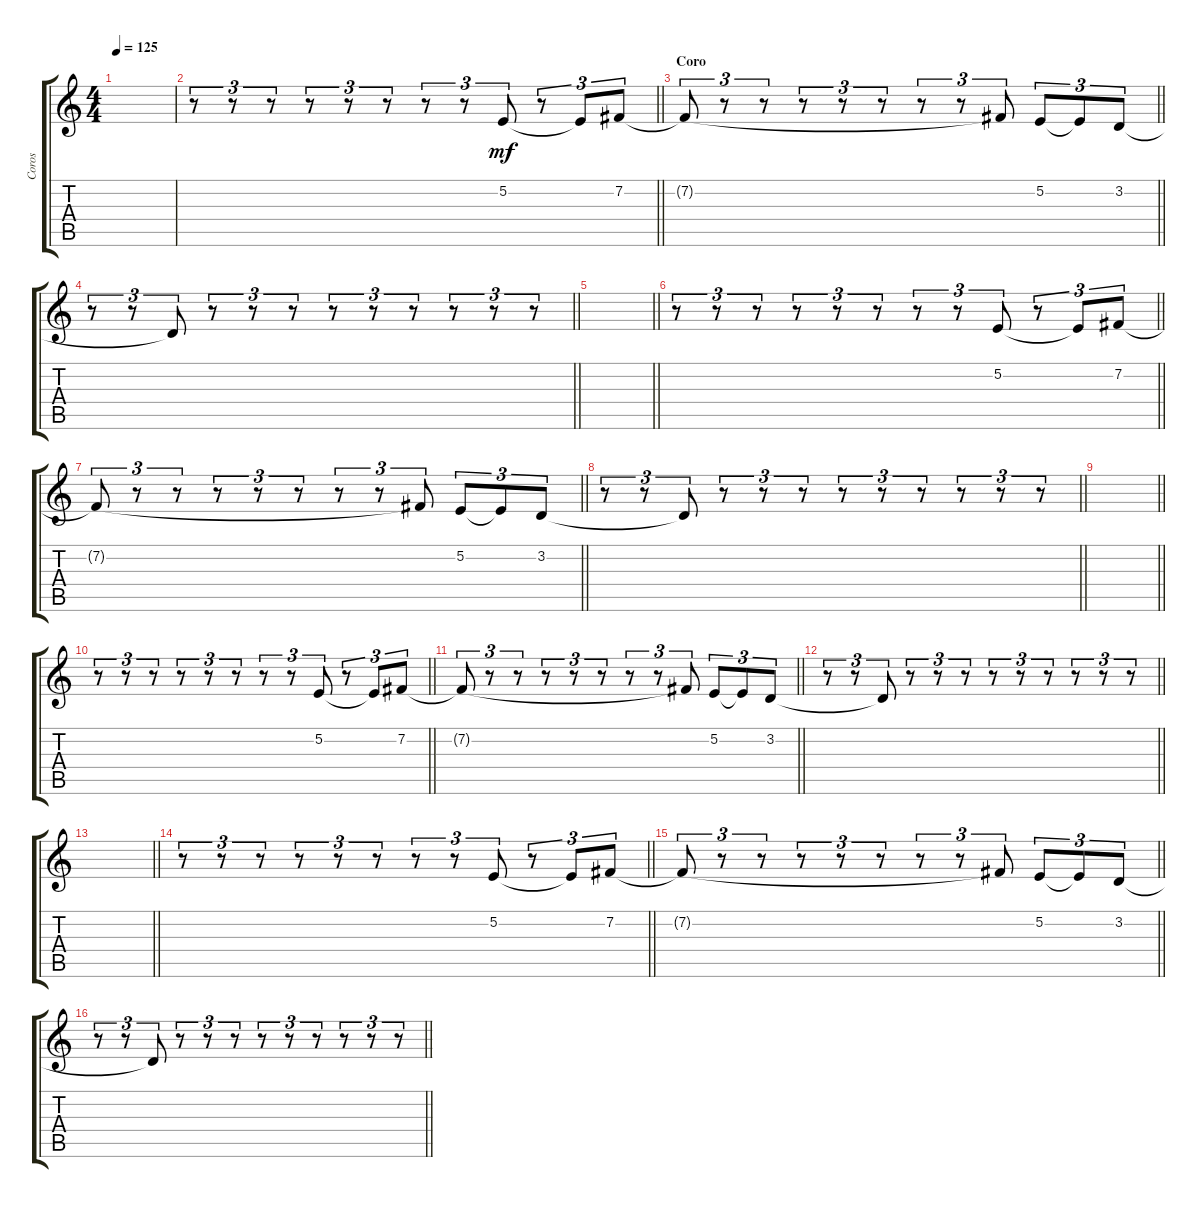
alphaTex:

\track ("Coros" "Coros") {instrument flute}
\staff {score tabs}
\tuning (E4 B3 G3 D3 A2 E2) {hide}
\ts (4 4)
\tempo 125
\clef g2
\ks c
|
\barLineRight lightlight
r.8{tu (3 2) volume 11} r.8{tu (3 2)} r.8{tu (3 2)} r.8{tu (3 2)} r.8{tu (3 2)} r.8{tu (3 2)} r.8{tu (3 2)} r.8{tu (3 2)} 5.2.8{tu (3 2) dy mf} r.8{tu (3 2)} 5.2{t}.8{tu (3 2)} 7.2.8{tu (3 2)} |
\section ("" "Coro")
\barLineRight lightlight
7.2{t}.8{tu (3 2)} r.8{tu (3 2)} r.8{tu (3 2)} r.8{tu (3 2)} r.8{tu (3 2)} r.8{tu (3 2)} r.8{tu (3 2)} r.8{tu (3 2)} 7.2{t}.8{tu (3 2)} 5.2.8{tu (3 2)} 5.2{t}.8{tu (3 2)} 3.2.8{tu (3 2)} |
\barLineRight lightlight
r.8{tu (3 2)} r.8{tu (3 2)} 3.2{t}.8{tu (3 2)} r.8{tu (3 2)} r.8{tu (3 2)} r.8{tu (3 2)} r.8{tu (3 2)} r.8{tu (3 2)} r.8{tu (3 2)} r.8{tu (3 2)} r.8{tu (3 2)} r.8{tu (3 2)} |
\barLineRight lightlight
|
\barLineRight lightlight
r.8{tu (3 2)} r.8{tu (3 2)} r.8{tu (3 2)} r.8{tu (3 2)} r.8{tu (3 2)} r.8{tu (3 2)} r.8{tu (3 2)} r.8{tu (3 2)} 5.2.8{tu (3 2)} r.8{tu (3 2)} 5.2{t}.8{tu (3 2)} 7.2.8{tu (3 2)} |
\barLineRight lightlight
7.2{t}.8{tu (3 2)} r.8{tu (3 2)} r.8{tu (3 2)} r.8{tu (3 2)} r.8{tu (3 2)} r.8{tu (3 2)} r.8{tu (3 2)} r.8{tu (3 2)} 7.2{t}.8{tu (3 2)} 5.2.8{tu (3 2)} 5.2{t}.8{tu (3 2)} 3.2.8{tu (3 2)} |
\barLineRight lightlight
r.8{tu (3 2)} r.8{tu (3 2)} 3.2{t}.8{tu (3 2)} r.8{tu (3 2)} r.8{tu (3 2)} r.8{tu (3 2)} r.8{tu (3 2)} r.8{tu (3 2)} r.8{tu (3 2)} r.8{tu (3 2)} r.8{tu (3 2)} r.8{tu (3 2)} |
\barLineRight lightlight
|
\barLineRight lightlight
r.8{tu (3 2)} r.8{tu (3 2)} r.8{tu (3 2)} r.8{tu (3 2)} r.8{tu (3 2)} r.8{tu (3 2)} r.8{tu (3 2)} r.8{tu (3 2)} 5.2.8{tu (3 2)} r.8{tu (3 2)} 5.2{t}.8{tu (3 2)} 7.2.8{tu (3 2)} |
\barLineRight lightlight
7.2{t}.8{tu (3 2)} r.8{tu (3 2)} r.8{tu (3 2)} r.8{tu (3 2)} r.8{tu (3 2)} r.8{tu (3 2)} r.8{tu (3 2)} r.8{tu (3 2)} 7.2{t}.8{tu (3 2)} 5.2.8{tu (3 2)} 5.2{t}.8{tu (3 2)} 3.2.8{tu (3 2)} |
\barLineRight lightlight
r.8{tu (3 2)} r.8{tu (3 2)} 3.2{t}.8{tu (3 2)} r.8{tu (3 2)} r.8{tu (3 2)} r.8{tu (3 2)} r.8{tu (3 2)} r.8{tu (3 2)} r.8{tu (3 2)} r.8{tu (3 2)} r.8{tu (3 2)} r.8{tu (3 2)} |
\barLineRight lightlight
|
\barLineRight lightlight
r.8{tu (3 2)} r.8{tu (3 2)} r.8{tu (3 2)} r.8{tu (3 2)} r.8{tu (3 2)} r.8{tu (3 2)} r.8{tu (3 2)} r.8{tu (3 2)} 5.2.8{tu (3 2)} r.8{tu (3 2)} 5.2{t}.8{tu (3 2)} 7.2.8{tu (3 2)} |
\barLineRight lightlight
7.2{t}.8{tu (3 2)} r.8{tu (3 2)} r.8{tu (3 2)} r.8{tu (3 2)} r.8{tu (3 2)} r.8{tu (3 2)} r.8{tu (3 2)} r.8{tu (3 2)} 7.2{t}.8{tu (3 2)} 5.2.8{tu (3 2)} 5.2{t}.8{tu (3 2)} 3.2.8{tu (3 2)} |
\barLineRight lightlight
r.8{tu (3 2)} r.8{tu (3 2)} 3.2{t}.8{tu (3 2)} r.8{tu (3 2)} r.8{tu (3 2)} r.8{tu (3 2)} r.8{tu (3 2)} r.8{tu (3 2)} r.8{tu (3 2)} r.8{tu (3 2)} r.8{tu (3 2)} r.8{tu (3 2)}
